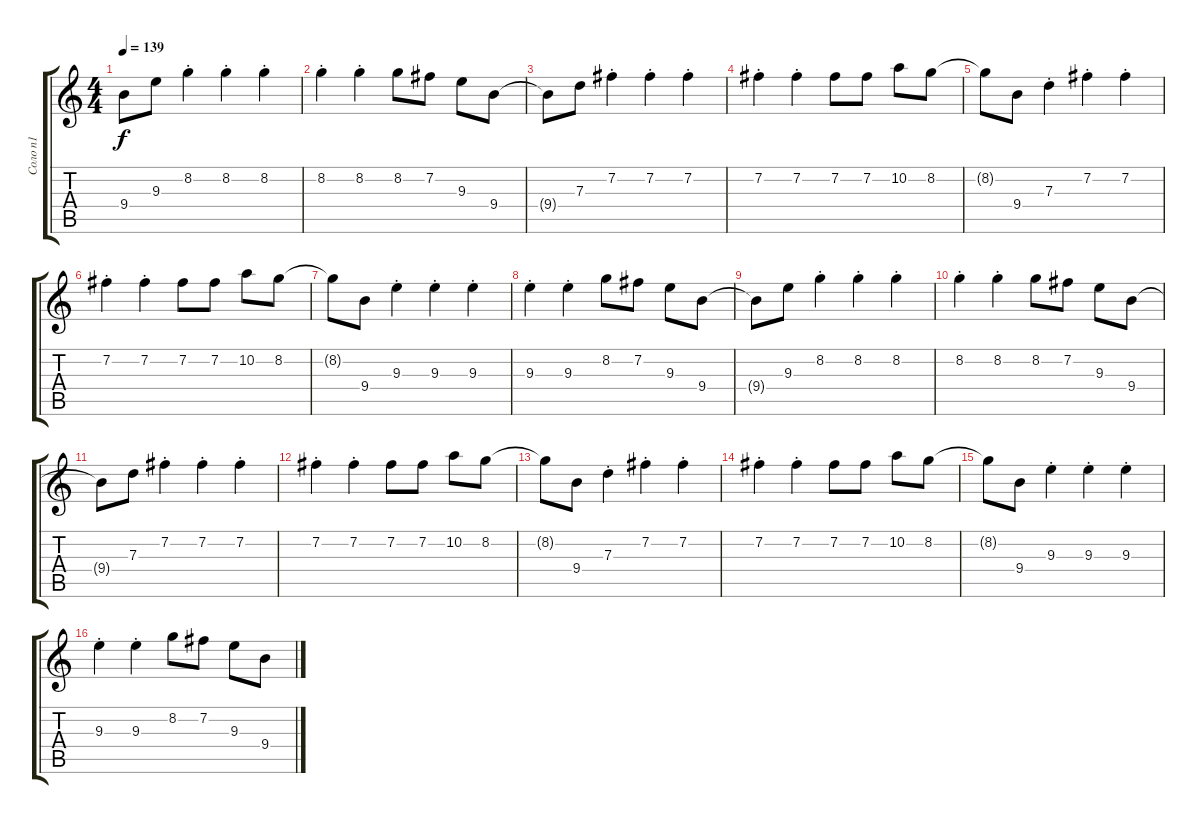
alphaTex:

\track ("Соло п1" "Соло п1") {instrument distortionguitar}
\staff {score tabs}
\tuning (E4 B3 G3 D3 A2 E2) {hide}
\ts (4 4)
\tempo 139
\clef g2
\ks c
9.4.8{dy f} 9.3.8 8.2{st}.4 8.2{st}.4 8.2{st}.4 |
8.2{st}.4 8.2{st}.4 8.2.8 7.2.8 9.3.8 9.4.8 |
9.4{t}.8 7.3.8 7.2{st}.4 7.2{st}.4 7.2{st}.4 |
7.2{st}.4 7.2{st}.4 7.2.8 7.2.8 10.2.8 8.2.8 |
8.2{t}.8 9.4.8 7.3{st}.4 7.2{st}.4 7.2{st}.4 |
7.2{st}.4 7.2{st}.4 7.2.8 7.2.8 10.2.8 8.2.8 |
8.2{t}.8 9.4.8 9.3{st}.4 9.3{st}.4 9.3{st}.4 |
9.3{st}.4 9.3{st}.4 8.2.8 7.2.8 9.3.8 9.4.8 |
9.4{t}.8 9.3.8 8.2{st}.4 8.2{st}.4 8.2{st}.4 |
8.2{st}.4 8.2{st}.4 8.2.8 7.2.8 9.3.8 9.4.8 |
9.4{t}.8 7.3.8 7.2{st}.4 7.2{st}.4 7.2{st}.4 |
7.2{st}.4 7.2{st}.4 7.2.8 7.2.8 10.2.8 8.2.8 |
8.2{t}.8 9.4.8 7.3{st}.4 7.2{st}.4 7.2{st}.4 |
7.2{st}.4 7.2{st}.4 7.2.8 7.2.8 10.2.8 8.2.8 |
8.2{t}.8 9.4.8 9.3{st}.4 9.3{st}.4 9.3{st}.4 |
9.3{st}.4 9.3{st}.4 8.2.8 7.2.8 9.3.8 9.4.8
